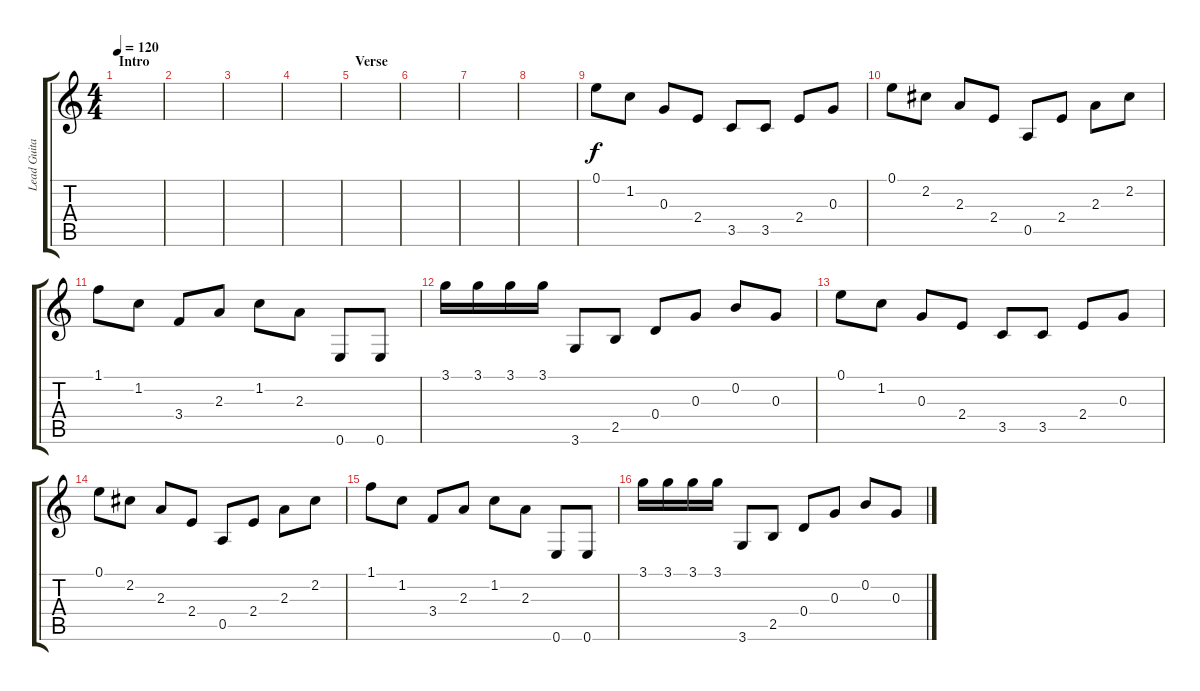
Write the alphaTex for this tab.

\track ("Lead Guitar - [Chris]" "Lead Guita") {instrument overdrivenguitar}
\staff {score tabs}
\tuning (E4 B3 G3 D3 A2 E2) {hide}
\ts (4 4)
\section ("" "Intro")
\tempo 120
\clef g2
\ks c
|
|
|
|
\section ("" "Verse")
|
|
|
|
0.1.8 1.2.8 0.3.8 2.4.8 3.5.8 3.5.8 2.4.8 0.3.8 |
0.1.8 2.2.8 2.3.8 2.4.8 0.5.8 2.4.8 2.3.8 2.2.8 |
1.1.8 1.2.8 3.4.8 2.3.8 1.2.8 2.3.8 0.6.8 0.6.8 |
3.1.16 3.1.16 3.1.16 3.1.16 3.6.8 2.5.8 0.4.8 0.3.8 0.2.8 0.3.8 |
0.1.8 1.2.8 0.3.8 2.4.8 3.5.8 3.5.8 2.4.8 0.3.8 |
0.1.8 2.2.8 2.3.8 2.4.8 0.5.8 2.4.8 2.3.8 2.2.8 |
1.1.8 1.2.8 3.4.8 2.3.8 1.2.8 2.3.8 0.6.8 0.6.8 |
3.1.16 3.1.16 3.1.16 3.1.16 3.6.8 2.5.8 0.4.8 0.3.8 0.2.8 0.3.8
